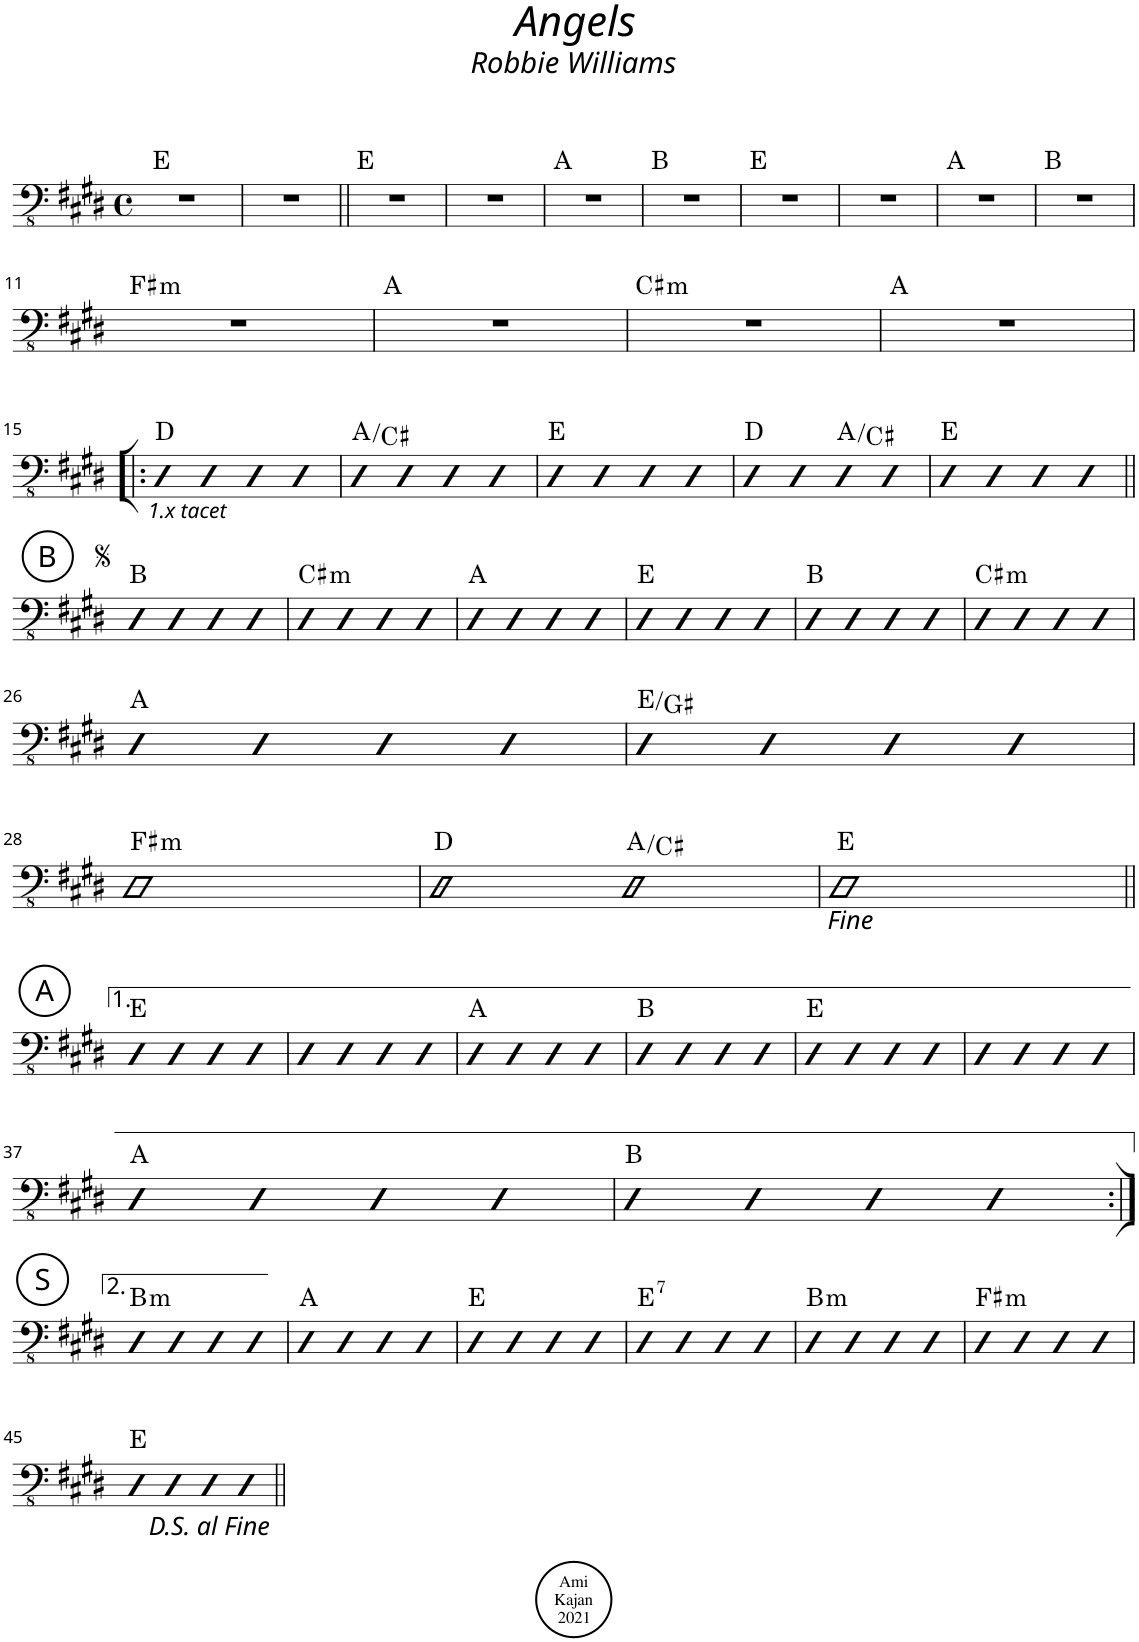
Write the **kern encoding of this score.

**kern	**harte
*part1	*part1
*staff1	*
*I"Acoustic Bass	*
*I'Bass	*
*clefFv4	*
*k[f#c#g#d#]	*
*M4/4	*
*met(c)	*
=1	=1
1r	E:maj
=2	=2
1r	.
=3||	=3||
1r	E:maj
=4	=4
1r	.
=5	=5
1r	A:maj
=6	=6
1r	B:maj
=7	=7
1r	E:maj
=8	=8
1r	.
=9	=9
1r	A:maj
=10	=10
1r	B:maj
!!LO:LB:g=z
=11	=11
!	!LO:H:kt=m
1r	F#:min
=12	=12
1r	A:maj
=13	=13
!	!LO:H:kt=m
1r	C#:min
=14	=14
1r	A:maj
!!LO:LB:g=z
=15!|:	=15!|:
!LO:TX:b:i:t=1.x tacet	!
4DD#	D:maj
4DD#	.
4DD#	.
4DD#	.
=16	=16
4DD#	A:maj/3
4DD#	.
4DD#	.
4DD#	.
=17	=17
4DD#	E:maj
4DD#	.
4DD#	.
4DD#	.
=18	=18
4DD#	D:maj
4DD#	.
4DD#	A:maj/3
4DD#	.
=19	=19
4DD#	E:maj
4DD#	.
4DD#	.
4DD#	.
!!LO:LB:g=z
!!LO:REH:place=s1:a:cj:enc=circle:fs=14:t=B
=20||	=20||
4DD#	B:maj
4DD#	.
4DD#	.
4DD#	.
=21	=21
!	!LO:H:kt=m
4DD#	C#:min
4DD#	.
4DD#	.
4DD#	.
=22	=22
4DD#	A:maj
4DD#	.
4DD#	.
4DD#	.
=23	=23
4DD#	E:maj
4DD#	.
4DD#	.
4DD#	.
=24	=24
4DD#	B:maj
4DD#	.
4DD#	.
4DD#	.
=25	=25
!	!LO:H:kt=m
4DD#	C#:min
4DD#	.
4DD#	.
4DD#	.
!!LO:LB:g=z
=26	=26
4DD#	A:maj
4DD#	.
4DD#	.
4DD#	.
=27	=27
4DD#	E:maj/3
4DD#	.
4DD#	.
4DD#	.
!!LO:LB:g=z
=28	=28
!	!LO:H:kt=m
1DD#	F#:min
=29	=29
2DD#	D:maj
2DD#	A:maj/3
=30	=30
1DD#	E:maj
!!LO:LB:g=z
!!LO:REH:place=s1:a:cj:enc=circle:fs=14:t=A
=31||	=31||
4DD#	E:maj
4DD#	.
4DD#	.
4DD#	.
=32	=32
4DD#	.
4DD#	.
4DD#	.
4DD#	.
=33	=33
4DD#	A:maj
4DD#	.
4DD#	.
4DD#	.
=34	=34
4DD#	B:maj
4DD#	.
4DD#	.
4DD#	.
=35	=35
4DD#	E:maj
4DD#	.
4DD#	.
4DD#	.
=36	=36
4DD#	.
4DD#	.
4DD#	.
4DD#	.
!!LO:LB:g=z
=37	=37
4DD#	A:maj
4DD#	.
4DD#	.
4DD#	.
=38	=38
4DD#	B:maj
4DD#	.
4DD#	.
4DD#	.
!!LO:LB:g=z
!!LO:REH:place=s1:a:cj:enc=circle:fs=14:t=S
=39:|!	=39:|!
!	!LO:H:kt=m
4DD#	B:min
4DD#	.
4DD#	.
4DD#	.
=40	=40
4DD#	A:maj
4DD#	.
4DD#	.
4DD#	.
=41	=41
4DD#	E:maj
4DD#	.
4DD#	.
4DD#	.
=42	=42
!	!LO:H:kt=7
4DD#	E:7
4DD#	.
4DD#	.
4DD#	.
=43	=43
!	!LO:H:kt=m
4DD#	B:min
4DD#	.
4DD#	.
4DD#	.
=44	=44
!	!LO:H:kt=m
4DD#	F#:min
4DD#	.
4DD#	.
4DD#	.
!!LO:LB:g=z
=45	=45
4DD#	E:maj
4DD#	.
4DD#	.
4DD#	.
=||	=||
*-	*-
